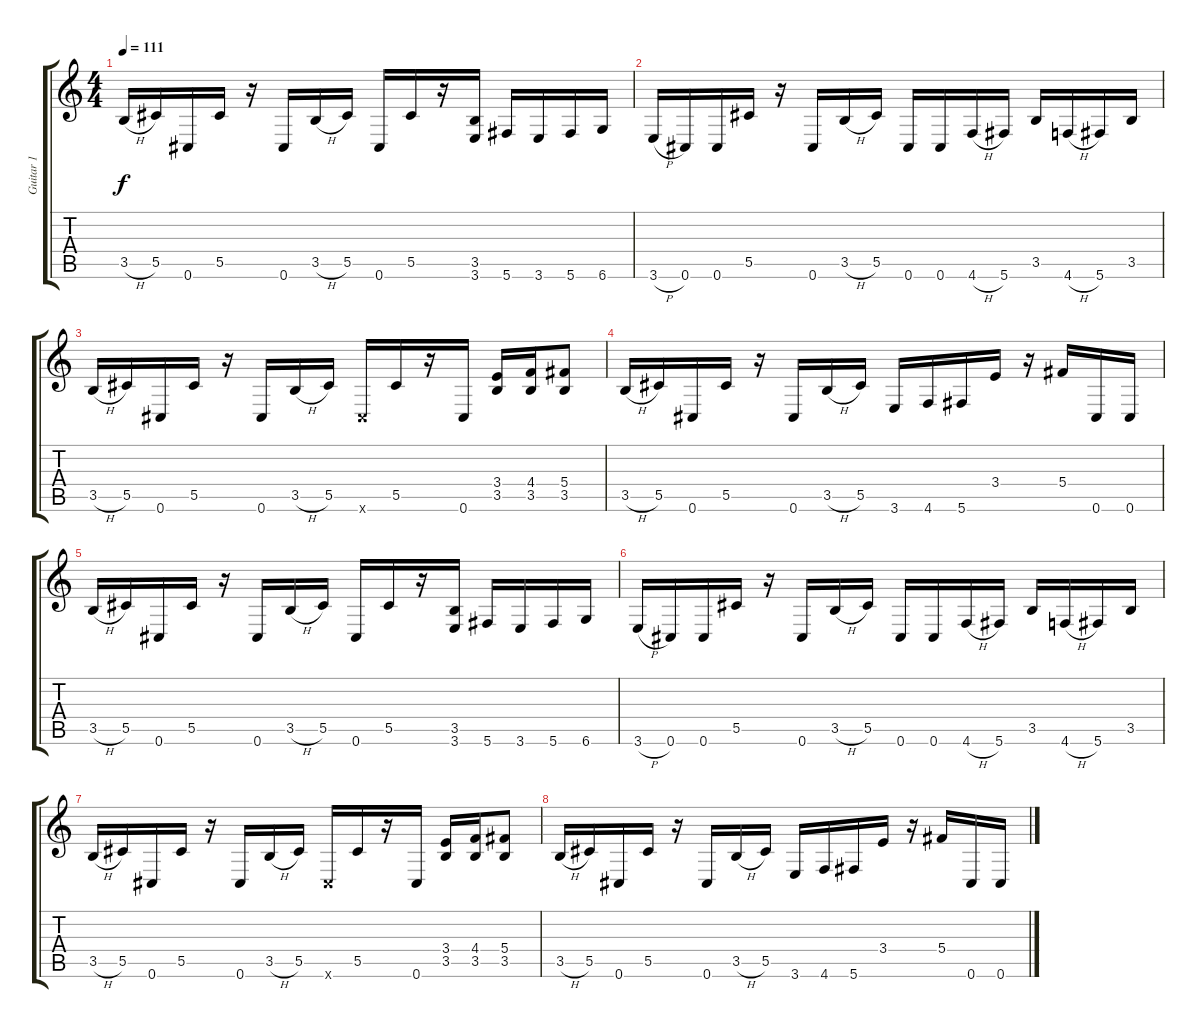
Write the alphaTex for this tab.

\track ("Guitar 1" "Guitar 1") {instrument overdrivenguitar}
\staff {score tabs}
\tuning (Eb4 Bb3 Gb3 Db3 Ab2 Db2) {hide}
\ts (4 4)
\tempo 111
\clef g2
\ks c
3.5{h}.16{dy f instrument overdrivenguitar} 5.5.16 0.6.16 5.5.16 r.16 0.6.16 3.5{h}.16 5.5.16 0.6.16 5.5.16 r.16 (3.5 3.6).16 5.6.16 3.6.16 5.6.16 6.6.16 |
3.6{h}.16 0.6.16 0.6.16 5.5.16 r.16 0.6.16 3.5{h}.16 5.5.16 0.6.16 0.6.16 4.6{h}.16 5.6.16 3.5.16 4.6{h}.16 5.6.16 3.5.16 |
3.5{h}.16 5.5.16 0.6.16 5.5.16 r.16 0.6.16 3.5{h}.16 5.5.16 0.6{x}.16 5.5.16 r.16 0.6.16 (3.4 3.5).16 (4.4 3.5).16 (5.4 3.5).8 |
3.5{h}.16 5.5.16 0.6.16 5.5.16 r.16 0.6.16 3.5{h}.16 5.5.16 3.6.16 4.6.16 5.6.16 3.4.16 r.16 5.4.16 0.6.16 0.6.16 |
3.5{h}.16 5.5.16 0.6.16 5.5.16 r.16 0.6.16 3.5{h}.16 5.5.16 0.6.16 5.5.16 r.16 (3.5 3.6).16 5.6.16 3.6.16 5.6.16 6.6.16 |
3.6{h}.16 0.6.16 0.6.16 5.5.16 r.16 0.6.16 3.5{h}.16 5.5.16 0.6.16 0.6.16 4.6{h}.16 5.6.16 3.5.16 4.6{h}.16 5.6.16 3.5.16 |
3.5{h}.16 5.5.16 0.6.16 5.5.16 r.16 0.6.16 3.5{h}.16 5.5.16 0.6{x}.16 5.5.16 r.16 0.6.16 (3.4 3.5).16 (4.4 3.5).16 (5.4 3.5).8 |
3.5{h}.16 5.5.16 0.6.16 5.5.16 r.16 0.6.16 3.5{h}.16 5.5.16 3.6.16 4.6.16 5.6.16 3.4.16 r.16 5.4.16 0.6.16 0.6.16
